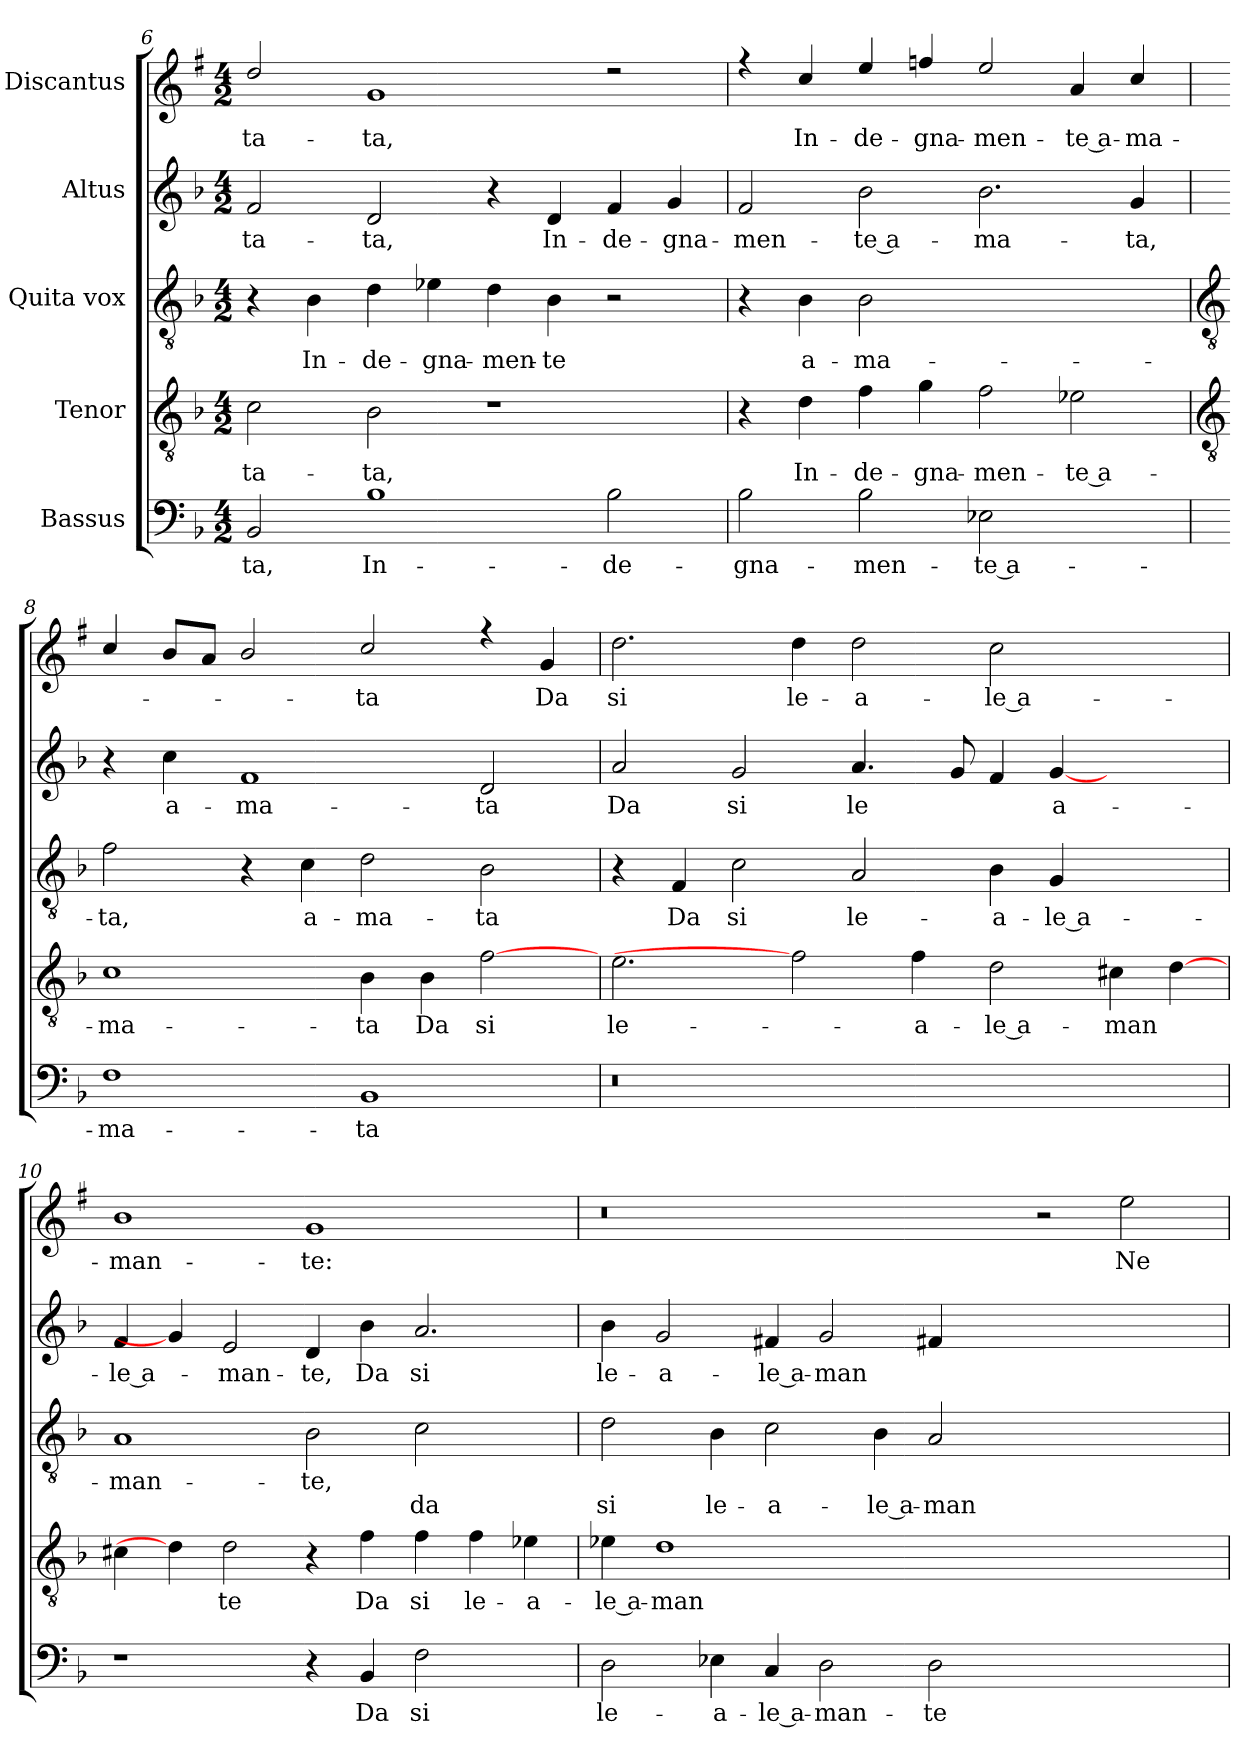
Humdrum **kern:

**kern	**text	**kern	**text	**kern	**text	**text	**kern	**text	**kern	**text
*part5	*part5	*part4	*part4	*part3	*part3	*part3	*part2	*part2	*part1	*part1
*staff5	*staff5	*staff4	*staff4	*staff3	*staff3	*staff3	*staff2	*staff2	*staff1	*staff1
*I"Bassus	*	*I"Tenor	*	*I"Quita vox	*	*	*I"Altus	*	*I"Discantus	*
*clefF4	*	*clefGv2	*	*clefGv2	*	*	*clefG2	*	*clefG2	*
*	*	*	*	*	*	*	*	*	*ITrd1c2	*
*k[b-]	*	*k[b-]	*	*k[b-]	*	*	*k[b-]	*	*k[b-]	*
*F:	*	*F:	*	*F:	*	*	*F:	*	*F:	*
*M4/2	*	*M4/2	*	*M4/2	*	*	*M4/2	*	*M4/2	*
=6	=6	=6	=6	=6	=6	=6	=6	=6	=6	=6
!	!LO:LY:b	!	!LO:LY:b	!	!	!	!	!LO:LY:b	!	!LO:LY:b
*	*	*	*	*	*	*	*	*	*^	*
2BB-	-ta,	2c	-ta-	4r	.	.	2f	-ta-	2cc	0ryy	-ta-
!	!	!	!	!	!LO:LY:b	!	!	!	!	!	!
.	.	.	.	4B-	In-	.	.	.	.	.	.
!	!LO:LY:b	!	!LO:LY:b	!	!LO:LY:b	!	!	!LO:LY:b	!	!	!LO:LY:b
1B-	In-	2B-	-ta,	4d	-de-	.	2d	-ta,	1f	.	-ta,
!	!	!	!	!	!LO:LY:b	!	!	!	!	!	!
.	.	.	.	4e-	-gna-	.	.	.	.	.	.
!	!	!	!	!	!LO:LY:b	!	!	!	!	!	!
.	.	1r	.	4d	-men-	.	4r	.	.	.	.
!	!	!	!	!	!LO:LY:b	!	!	!LO:LY:b	!	!	!
.	.	.	.	4B-	-te	.	4d	In-	.	.	.
!	!LO:LY:b	!	!	!	!	!	!	!LO:LY:b	!	!	!
2B-	-de-	.	.	2r	.	.	4f	-de-	2r	.	.
!	!	!	!	!	!	!	!	!LO:LY:b	!	!	!
.	.	.	.	.	.	.	4g	-gna-	.	.	.
=7	=7	=7	=7	=7	=7	=7	=7	=7	=7	=7	=7
!	!LO:LY:b	!	!	!	!	!	!	!LO:LY:b	!	!	!
2B-	-gna-	4r	.	4r	.	.	2f	-men-	4r	0ryy	.
!	!	!	!LO:LY:b	!	!LO:LY:b	!	!	!	!	!	!LO:LY:b
.	.	4d	In-	4B-	a-	.	.	.	4b-	.	In-
!	!LO:LY:b	!	!LO:LY:b	!	!LO:LY:b	!	!	!LO:LY:b	!	!	!LO:LY:b
2B-	-men-	4f	-de-	2B-	-ma-	.	2b-	-te a-	4dd	.	-de-
!	!	!	!LO:LY:b	!	!	!	!	!	!	!	!LO:LY:b
.	.	4g	-gna-	.	.	.	.	.	4ee-	.	-gna-
!	!LO:LY:b	!	!LO:LY:b	!	!	!	!	!LO:LY:b	!	!	!LO:LY:b
2E-X	-te a-	2f	-men-	1ryy	.	.	2.b-	-ma-	2dd	.	-men-
!	!	!	!LO:LY:b	!	!	!	!	!	!	!	!LO:LY:b
2ryy	.	2e-X	-te a-	.	.	.	.	.	4g	.	-te a-
!	!	!	!	!	!	!	!	!LO:LY:b	!	!	!LO:LY:b
.	.	.	.	.	.	.	4g	-ta,	4b-	.	-ma-
!!LO:LB:g=z	!!
=8	=8	=8	=8	=8	=8	=8	=8	=8	=8	=8	=8
*	*	*clefGv2	*	*clefGv2	*	*	*	*	*	*	*
!	!LO:LY:b	!	!LO:LY:b	!	!LO:LY:b	!	!	!	!	!	!
1F	-ma-	1c	-ma-	2f	-ta,	.	4r	.	4b-	0ryy	.
!	!	!	!	!	!	!	!	!LO:LY:b	!	!	!
.	.	.	.	.	.	.	4cc	a-	8aL	.	.
.	.	.	.	.	.	.	.	.	8gJ	.	.
!	!	!	!	!	!	!	!	!LO:LY:b	!	!	!
.	.	.	.	4r	.	.	1f	-ma-	2a	.	.
!	!	!	!	!	!LO:LY:b	!	!	!	!	!	!
.	.	.	.	4c	a-	.	.	.	.	.	.
!	!LO:LY:b	!	!LO:LY:b	!	!LO:LY:b	!	!	!	!	!	!LO:LY:b
1BB-	-ta	4B-	-ta	2d	-ma-	.	.	.	2b-	.	-ta
!	!	!	!LO:LY:b	!	!	!	!	!	!	!	!
.	.	4B-	Da	.	.	.	.	.	.	.	.
!	!	!	!LO:LY:b	!	!LO:LY:b	!	!	!LO:LY:b	!	!	!
.	.	[2f	si	2B-	-ta	.	2d	-ta	4r	.	.
!	!	!	!	!	!	!	!	!	!	!	!LO:LY:b
.	.	.	.	.	.	.	.	.	4f	.	Da
=9	=9	=9	=9	=9	=9	=9	=9	=9	=9	=9	=9
!	!	!	!LO:LY:b	!	!	!	!	!LO:LY:b	!	!	!LO:LY:b
0r	.	2.e	le-	4r	.	.	2a	Da	2.cc	0ryy	si
!	!	!	!	!	!LO:LY:b	!	!	!	!	!	!
.	.	.	.	4F	Da	.	.	.	.	.	.
!	!	!	!	!	!LO:LY:b	!	!	!LO:LY:b	!	!	!
.	.	.	.	2c	si	.	2g	si	.	.	.
!	!	!	!	!	!	!	!	!	!	!	!LO:LY:b
.	.	2f]	.	.	.	.	.	.	4cc	.	le-
!	!	!	!	!	!LO:LY:b	!	!	!LO:LY:b	!	!	!LO:LY:b
.	.	.	.	2A	le-	.	4.a	le	2cc	.	-a-
!	!	!	!LO:LY:b	!	!	!	!	!	!	!	!
.	.	4f	-a-	.	.	.	.	.	.	.	.
.	.	.	.	.	.	.	8g	.	.	.	.
!	!	!	!LO:LY:b	!	!LO:LY:b	!	!	!	!	!	!LO:LY:b
.	.	2d	-le a-	4B-	-a-	.	4f	.	2b-	.	-le a-
!	!	!	!	!	!LO:LY:b	!	!	!LO:LY:b	!	!	!
.	.	.	.	4G	-le a-	.	[4g	a-	.	.	.
!	!	!	!LO:LY:b	!	!	!	!	!	!	!	!
2ryy	.	4c#X	-man	2ryy	.	.	2ryy	.	2ryy	2ryy	.
.	.	[4d	.	.	.	.	.	.	.	.	.
=10	=10	=10	=10	=10	=10	=10	=10	=10	=10	=10	=10
!	!	!	!	!	!LO:LY:b	!	!	!LO:LY:b	!	!	!LO:LY:b
1r	.	4c#X	.	1A	-man-	.	4f	-le a-	1a	0ryy	-man-
.	.	4d]	.	.	.	.	4g]	.	.	.	.
!	!	!	!LO:LY:b	!	!	!	!	!LO:LY:b	!	!	!
.	.	2d	te	.	.	.	2e	-man-	.	.	.
!	!	!	!	!	!LO:LY:b	!	!	!LO:LY:b	!	!	!LO:LY:b
4r	.	4r	.	2B-	-te,	.	4d	-te,	1f	.	-te:
!	!LO:LY:b	!	!LO:LY:b	!	!	!	!	!LO:LY:b	!	!	!
4BB-	Da	4f	Da	.	.	.	4b-	Da	.	.	.
!	!LO:LY:b	!	!LO:LY:b	!	!	!LO:LY:b	!	!LO:LY:b	!	!	!
2F	si	4f	si	2c	.	da	2.a	si	.	.	.
!	!	!	!LO:LY:b	!	!	!	!	!	!	!	!
.	.	4f	le-	.	.	.	.	.	.	.	.
!	!	!	!LO:LY:b	!	!	!	!	!	!	!	!
4ryy	.	4e-X	-a-	4ryy	.	.	.	.	4ryy	4ryy	.
=11	=11	=11	=11	=11	=11	=11	=11	=11	=11	=11	=11
!	!LO:LY:b	!	!LO:LY:b	!	!	!LO:LY:b	!	!LO:LY:b	!	!	!
2D	le-	4e-X	-le a-	2d	.	si	4b-	le-	0r	0ryy	.
!	!	!	!LO:LY:b	!	!	!	!	!LO:LY:b	!	!	!
.	.	1d	-man-	.	.	.	2g	-a-	.	.	.
!	!LO:LY:b	!	!	!	!	!LO:LY:b	!	!	!	!	!
4E-X	-a-	.	.	4B-	.	le-	.	.	.	.	.
!	!LO:LY:b	!	!	!	!	!LO:LY:b	!	!LO:LY:b	!	!	!
4C	-le a-	.	.	2c	.	-a-	4f#X	-le a-	.	.	.
!	!LO:LY:b	!	!	!	!	!	!	!LO:LY:b	!	!	!
2D	-man-	.	.	.	.	.	2g	-man	.	.	.
!	!	!	!	!	!	!LO:LY:b	!	!	!	!	!
.	.	1..ryy	.	4B-	.	-le a-	.	.	.	.	.
!	!LO:LY:b	!	!	!	!	!LO:LY:b	!	!	!	!	!
2D	-te	.	.	2A	.	-man-	4f#X	.	.	.	.
.	.	.	.	.	.	.	1ryy	.	.	.	.
1ryy	.	.	.	1ryy	.	.	.	.	2r	1ryy	.
!	!	!	!	!	!	!	!	!	!	!	!LO:LY:b
.	.	.	.	.	.	.	.	.	2dd	.	Ne
.	.	.	.	.	.	.	4ryy	.	.	.	.
*	*	*	*	*	*	*	*	*	*v	*v	*
=	=	=	=	=	=	=	=	=	=	=
*-	*-	*-	*-	*-	*-	*-	*-	*-	*-	*-
